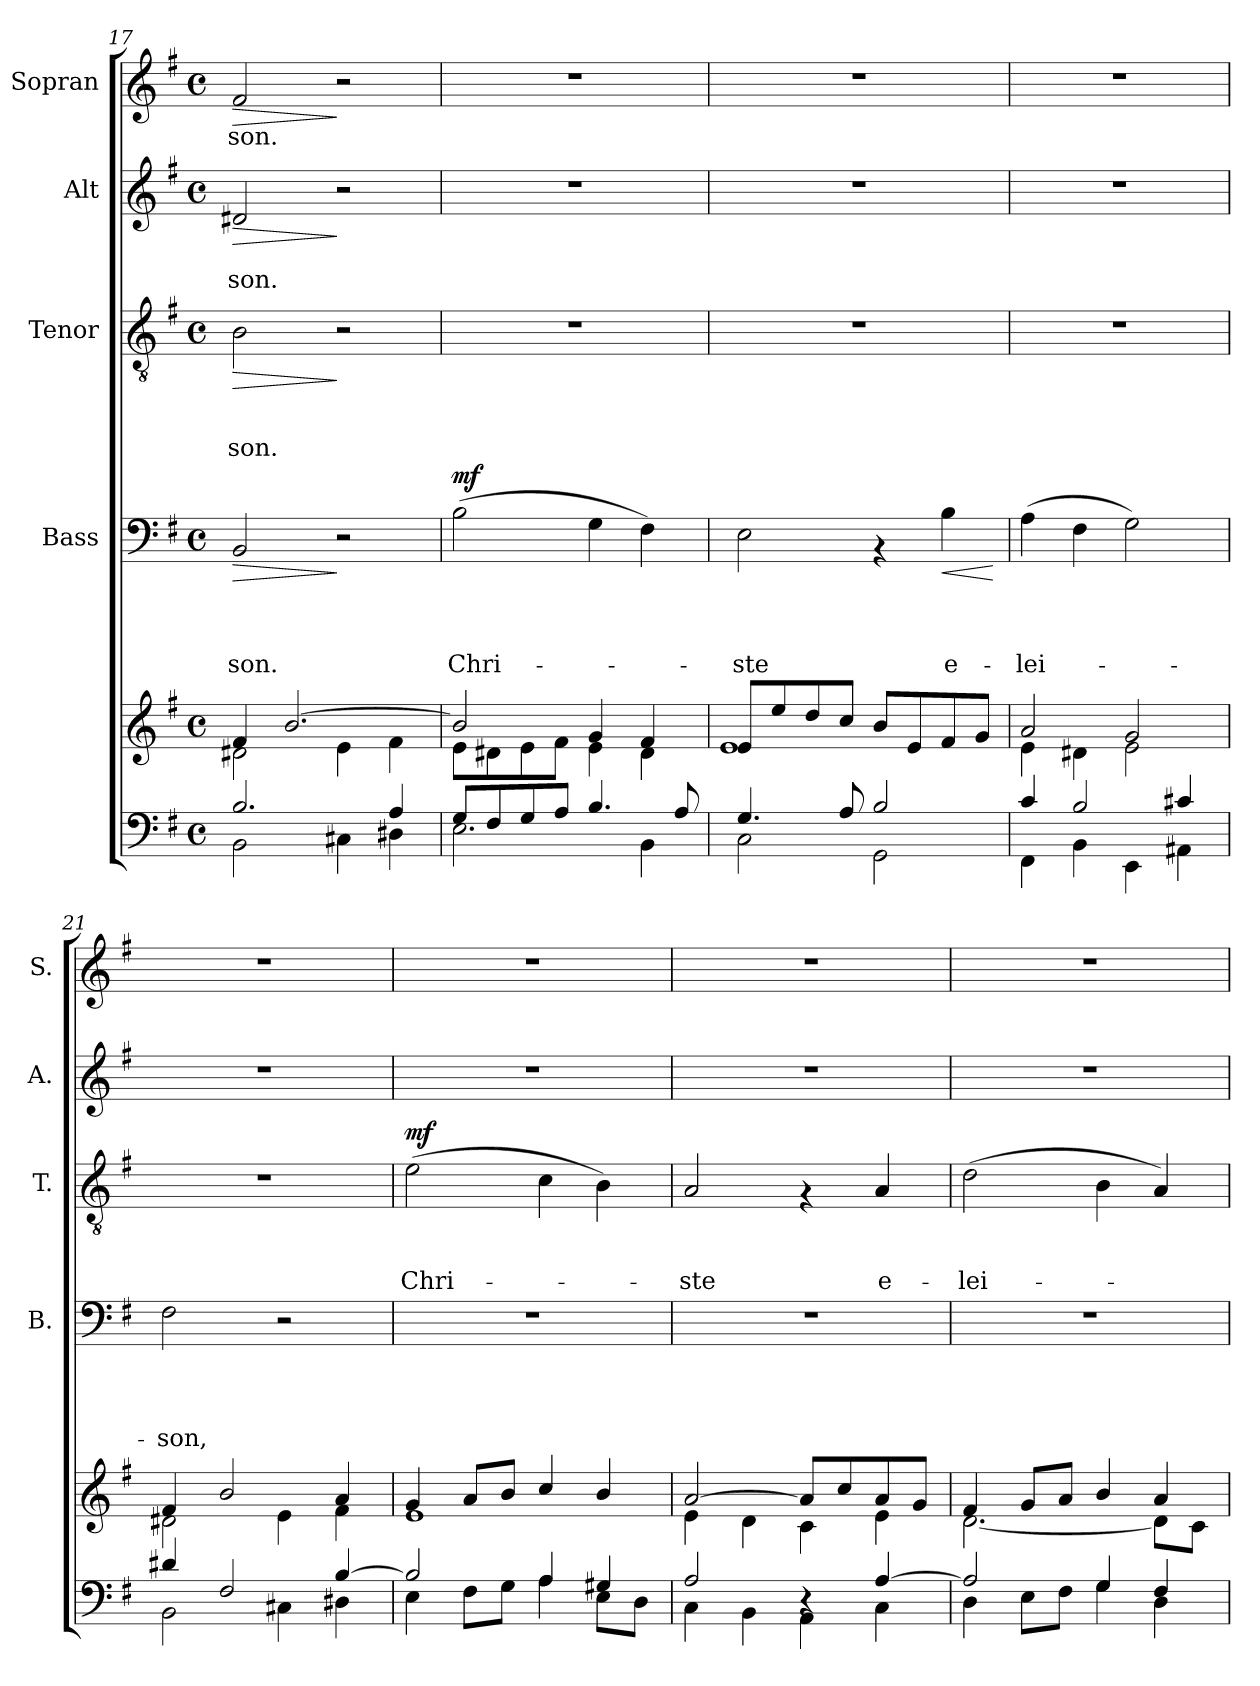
**kern	**kern	**kern	**text	**text	**text	**text	**dynam	**kern	**text	**text	**text	**dynam	**kern	**text	**text	**dynam	**kern	**text	**dynam
*part5	*part5	*part4	*part4	*part4	*part4	*part4	*part4	*part3	*part3	*part3	*part3	*part3	*part2	*part2	*part2	*part2	*part1	*part1	*part1
*staff6	*staff5	*staff4	*staff4	*staff4	*staff4	*staff4	*staff4	*staff3	*staff3	*staff3	*staff3	*staff3	*staff2	*staff2	*staff2	*staff2	*staff1	*staff1	*staff1
*	*	*I"Bass	*	*	*	*	*	*I"Tenor	*	*	*	*	*I"Alt	*	*	*	*I"Sopran	*	*
*	*	*I'B.	*	*	*	*	*	*I'T.	*	*	*	*	*I'A.	*	*	*	*I'S.	*	*
*clefF4	*clefG2	*clefF4	*	*	*	*	*	*clefGv2	*	*	*	*	*clefG2	*	*	*	*clefG2	*	*
*k[f#]	*k[f#]	*k[f#]	*	*	*	*	*	*k[f#]	*	*	*	*	*k[f#]	*	*	*	*k[f#]	*	*
*G:	*G:	*G:	*	*	*	*	*	*G:	*	*	*	*	*G:	*	*	*	*G:	*	*
*M4/4	*M4/4	*M4/4	*	*	*	*	*	*M4/4	*	*	*	*	*M4/4	*	*	*	*M4/4	*	*
*met(c)	*met(c)	*met(c)	*	*	*	*	*	*met(c)	*	*	*	*	*met(c)	*	*	*	*met(c)	*	*
=17	=17	=17	=17	=17	=17	=17	=17	=17	=17	=17	=17	=17	=17	=17	=17	=17	=17	=17	=17
*^	*^	*	*	*	*	*	*	*	*	*	*	*	*	*	*	*	*	*	*
!	!	!	!	!	!	!	!	!LO:LY:b	!LO:HP:b	!	!	!	!LO:LY:b	!LO:HP:b	!	!	!LO:LY:b	!LO:HP:b	!	!LO:LY:b	!LO:HP:b
2.B/	2BB\	4f#/	2d#X\	2BB/	.	.	.	-son.	>	2B\	.	.	-son.	>	2d#X/	.	-son.	>	2f#/	-son.	>
.	.	[>2.b/	.	.	.	.	.	.	.	.	.	.	.	.	.	.	.	.	.	.	.
.	4C#X\	.	4e\	2r	.	.	.	.	]	2r	.	.	.	]	2r	.	.	]	2r	.	]
4A/	4D#X\	.	4f#\	.	.	.	.	.	.	.	.	.	.	.	.	.	.	.	.	.	.
=18	=18	=18	=18	=18	=18	=18	=18	=18	=18	=18	=18	=18	=18	=18	=18	=18	=18	=18	=18	=18	=18
!	!	!	!	!	!	!	!	!LO:LY:b	!LO:DY:a	!	!	!	!	!	!	!	!	!	!	!	!
8G/L	2.E\	2b/]	8e\L	(>2B\	.	.	.	Chri-	mf	1r	.	.	.	.	1r	.	.	.	1r	.	.
8F#/	.	.	8d#X\	.	.	.	.	.	.	.	.	.	.	.	.	.	.	.	.	.	.
8G/	.	.	8e\	.	.	.	.	.	.	.	.	.	.	.	.	.	.	.	.	.	.
8A/J	.	.	8f#\J	.	.	.	.	.	.	.	.	.	.	.	.	.	.	.	.	.	.
4.B/	.	4g/	4e\	4G\	.	.	.	.	.	.	.	.	.	.	.	.	.	.	.	.	.
.	4BB\	4f#/	4d#\	4F#\)	.	.	.	.	.	.	.	.	.	.	.	.	.	.	.	.	.
8A/	.	.	.	.	.	.	.	.	.	.	.	.	.	.	.	.	.	.	.	.	.
=19	=19	=19	=19	=19	=19	=19	=19	=19	=19	=19	=19	=19	=19	=19	=19	=19	=19	=19	=19	=19	=19
!	!	!	!	!	!	!	!	!LO:LY:b	!	!	!	!	!	!	!	!	!	!	!	!	!
4.G/	2C\	8e/L	1e	2E\	.	.	.	-ste	.	1r	.	.	.	.	1r	.	.	.	1r	.	.
.	.	8ee/	.	.	.	.	.	.	.	.	.	.	.	.	.	.	.	.	.	.	.
.	.	8dd/	.	.	.	.	.	.	.	.	.	.	.	.	.	.	.	.	.	.	.
8A/	.	8cc/J	.	.	.	.	.	.	.	.	.	.	.	.	.	.	.	.	.	.	.
2B/	2GG\	8b/L	.	4rAA	.	.	.	.	.	.	.	.	.	.	.	.	.	.	.	.	.
.	.	8e/	.	.	.	.	.	.	.	.	.	.	.	.	.	.	.	.	.	.	.
!	!	!	!	!	!	!	!	!LO:LY:b	!LO:HP:b	!	!	!	!	!	!	!	!	!	!	!	!
.	.	8f#/	.	4B\	.	.	.	e-	<	.	.	.	.	.	.	.	.	.	.	.	.
.	.	8g/J	.	.	.	.	.	.	.	.	.	.	.	.	.	.	.	.	.	.	.
*v	*v	*	*	*	*	*	*	*	*	*	*	*	*	*	*	*	*	*	*	*	*
*	*v	*v	*	*	*	*	*	*	*	*	*	*	*	*	*	*	*	*	*	*
.	.	.	.	.	.	.	[	.	.	.	.	.	.	.	.	.	.	.	.
=20	=20	=20	=20	=20	=20	=20	=20	=20	=20	=20	=20	=20	=20	=20	=20	=20	=20	=20	=20
*^	*^	*	*	*	*	*	*	*	*	*	*	*	*	*	*	*	*	*	*
!	!	!	!	!	!	!	!	!LO:LY:b	!	!	!	!	!	!	!	!	!	!	!	!	!
4c/	4FF#\	2a/	4e\	(>4A\	.	.	.	-lei-	.	1r	.	.	.	.	1r	.	.	.	1r	.	.
2B/	4BB\	.	4d#X\	4F#\	.	.	.	.	.	.	.	.	.	.	.	.	.	.	.	.	.
.	4EE\	2g/	2e\	2G\)	.	.	.	.	.	.	.	.	.	.	.	.	.	.	.	.	.
4c#X/	4AA#X\	.	.	.	.	.	.	.	.	.	.	.	.	.	.	.	.	.	.	.	.
!!LO:PB:g=z
=21	=21	=21	=21	=21	=21	=21	=21	=21	=21	=21	=21	=21	=21	=21	=21	=21	=21	=21	=21	=21	=21
!	!	!	!	!	!	!	!	!LO:LY:b	!	!	!	!	!	!	!	!	!	!	!	!	!
4d#X/	2BB\	4f#/	2d#X\	2F#\	.	.	.	-son,	.	1r	.	.	.	.	1r	.	.	.	1r	.	.
2F#/	.	2b/	.	.	.	.	.	.	.	.	.	.	.	.	.	.	.	.	.	.	.
.	4C#X\	.	4e\	2r	.	.	.	.	.	.	.	.	.	.	.	.	.	.	.	.	.
[>4B/	4D#X\	4a/	4f#\	.	.	.	.	.	.	.	.	.	.	.	.	.	.	.	.	.	.
=22	=22	=22	=22	=22	=22	=22	=22	=22	=22	=22	=22	=22	=22	=22	=22	=22	=22	=22	=22	=22	=22
!	!	!	!	!	!	!	!	!	!	!	!	!	!LO:LY:b	!LO:DY:a	!	!	!	!	!	!	!
2B/]	4E\	4g/	1e	1r	.	.	.	.	.	(>2e\	.	.	Chri-	mf	1r	.	.	.	1r	.	.
.	8F#\L	8a/L	.	.	.	.	.	.	.	.	.	.	.	.	.	.	.	.	.	.	.
.	8G\J	8b/J	.	.	.	.	.	.	.	.	.	.	.	.	.	.	.	.	.	.	.
4A/	4A\	4cc/	.	.	.	.	.	.	.	4c\	.	.	.	.	.	.	.	.	.	.	.
4G#X/	8E\L	4b/	.	.	.	.	.	.	.	4B\)	.	.	.	.	.	.	.	.	.	.	.
.	8D\J	.	.	.	.	.	.	.	.	.	.	.	.	.	.	.	.	.	.	.	.
=23	=23	=23	=23	=23	=23	=23	=23	=23	=23	=23	=23	=23	=23	=23	=23	=23	=23	=23	=23	=23	=23
!	!	!	!	!	!	!	!	!	!	!	!	!	!LO:LY:b	!	!	!	!	!	!	!	!
2A/	4C\	[>2a/	4e\	1r	.	.	.	.	.	2A/	.	.	-ste	.	1r	.	.	.	1r	.	.
.	4BB\	.	4d\	.	.	.	.	.	.	.	.	.	.	.	.	.	.	.	.	.	.
4rC	4AA\	8a/L]	4c\	.	.	.	.	.	.	4rF	.	.	.	.	.	.	.	.	.	.	.
.	.	8cc/	.	.	.	.	.	.	.	.	.	.	.	.	.	.	.	.	.	.	.
!	!	!	!	!	!	!	!	!	!	!	!	!	!LO:LY:b	!	!	!	!	!	!	!	!
[>4A/	4C\	8a/	4e\	.	.	.	.	.	.	4A/	.	.	e-	.	.	.	.	.	.	.	.
.	.	8g/J	.	.	.	.	.	.	.	.	.	.	.	.	.	.	.	.	.	.	.
=24	=24	=24	=24	=24	=24	=24	=24	=24	=24	=24	=24	=24	=24	=24	=24	=24	=24	=24	=24	=24	=24
!	!	!	!	!	!	!	!	!	!	!	!	!	!LO:LY:b	!	!	!	!	!	!	!	!
2A/]	4D\	4f#/	[<2.d\	1r	.	.	.	.	.	(>2d\	.	.	-lei-	.	1r	.	.	.	1r	.	.
.	8E\L	8g/L	.	.	.	.	.	.	.	.	.	.	.	.	.	.	.	.	.	.	.
.	8F#\J	8a/J	.	.	.	.	.	.	.	.	.	.	.	.	.	.	.	.	.	.	.
4G/	4G\	4b/	.	.	.	.	.	.	.	4B\	.	.	.	.	.	.	.	.	.	.	.
4F#/	4D\	4a/	8d\L]	.	.	.	.	.	.	4A/)	.	.	.	.	.	.	.	.	.	.	.
.	.	.	8c\J	.	.	.	.	.	.	.	.	.	.	.	.	.	.	.	.	.	.
*v	*v	*	*	*	*	*	*	*	*	*	*	*	*	*	*	*	*	*	*	*	*
*	*v	*v	*	*	*	*	*	*	*	*	*	*	*	*	*	*	*	*	*	*
=	=	=	=	=	=	=	=	=	=	=	=	=	=	=	=	=	=	=	=
*-	*-	*-	*-	*-	*-	*-	*-	*-	*-	*-	*-	*-	*-	*-	*-	*-	*-	*-	*-
